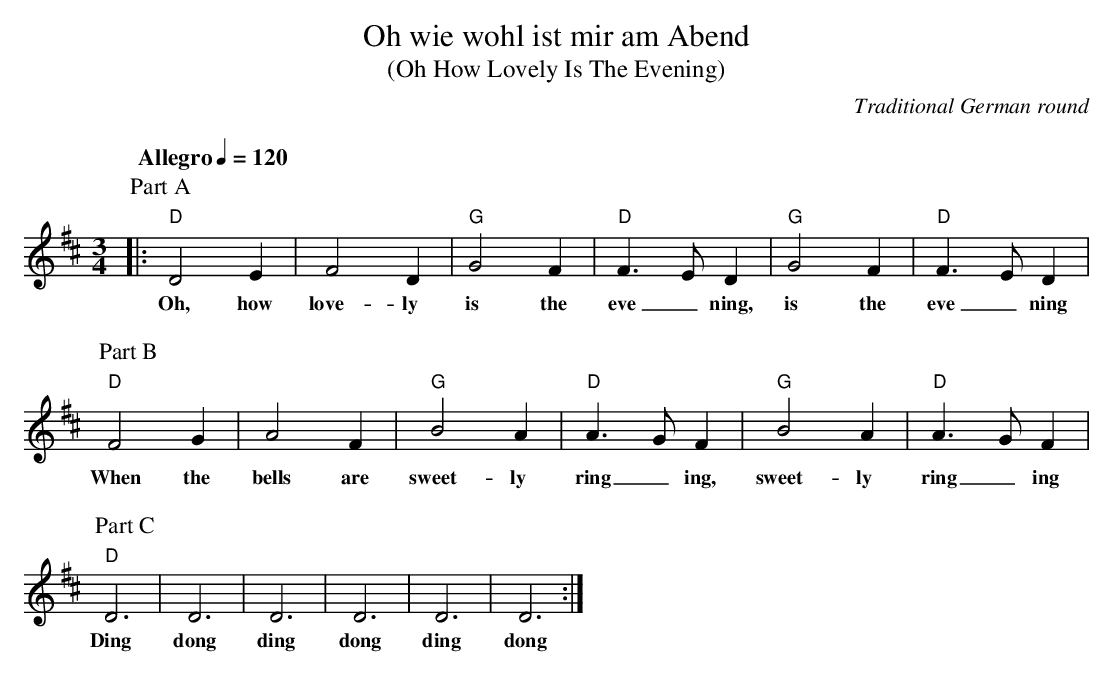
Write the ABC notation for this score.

X:1
T: Oh wie wohl ist mir am Abend
T: (Oh How Lovely Is The Evening)
C: Traditional German round
M: 3/4
Q: "Allegro" 1/4 = 120
L: 1/4
K: D major treble
%%vskip 10pt
[P: Part A] |:"D" D2 E | F2 D |"G" G2 F |"D" F> E D |"G" G2 F |"D" F> E D |
w: Oh, how love-ly is the eve_ning, is the eve_ning
%%vskip 10pt
[P: Part B]"D" F2 G | A2 F |"G" B2 A |"D" A> G F |"G" B2 A |"D" A> G F |
w: When the bells are sweet-ly ring_ing, sweet-ly ring_ing
%%vskip 10pt
[P: Part C]"D" D3 | D3 | D3 | D3 | D3 | D3 :|
w: Ding dong ding dong ding dong
